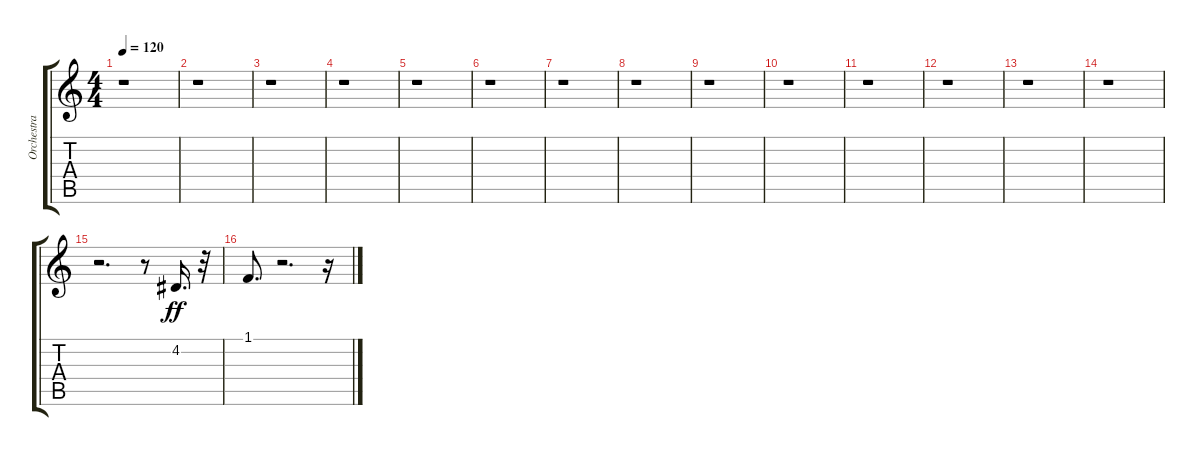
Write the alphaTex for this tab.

\track ("Orchestra" "Orchestra") {instrument brasssection}
\staff {score tabs}
\tuning (E4 B3 G3 D3 A2 E2) {hide}
\ts (4 4)
\tempo 120
\clef g2
\ks c
r.1{dy f} |
r.1 |
r.1 |
r.1 |
r.1 |
r.1 |
r.1 |
r.1 |
r.1 |
r.1 |
r.1 |
r.1 |
r.1 |
r.1 |
r.2{d} r.8 4.2.16{d dy ff} r.32 |
1.1.8{d} r.2{d} r.16
